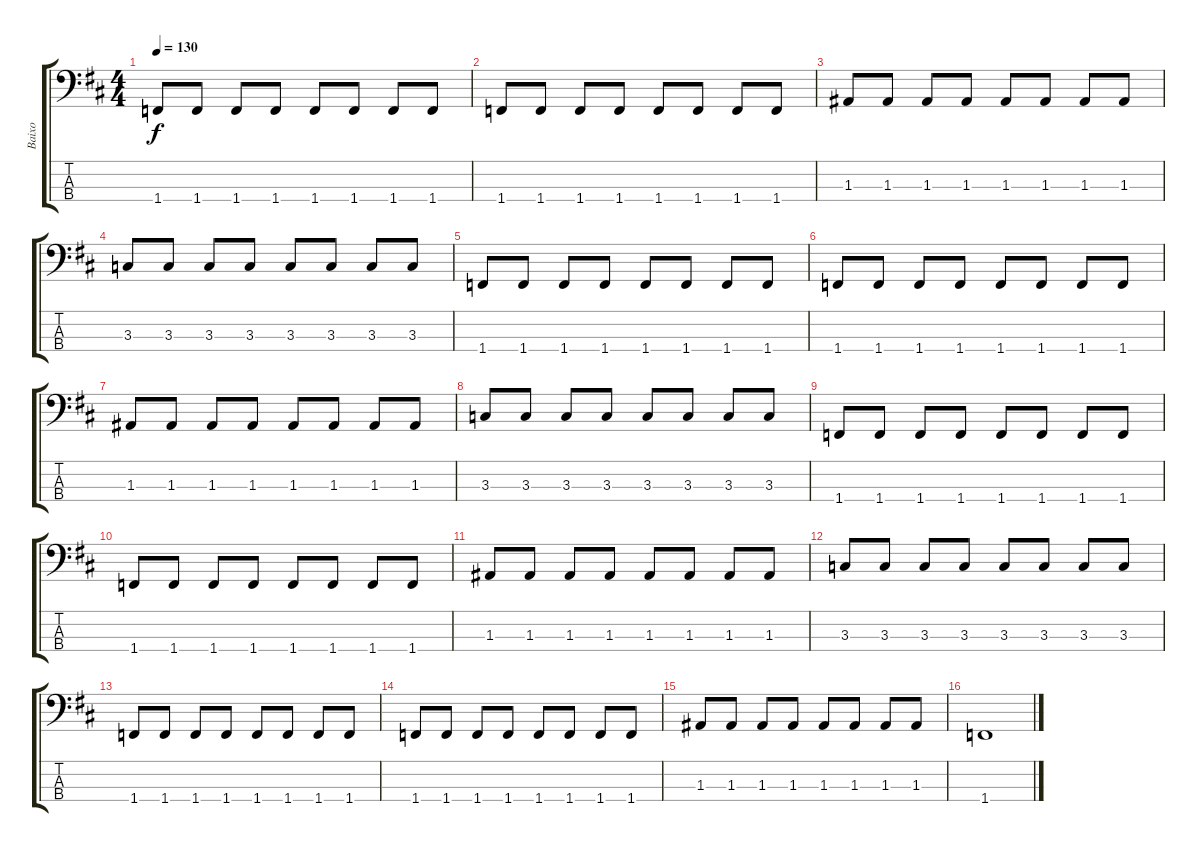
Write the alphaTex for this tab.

\track ("Baixo" "Baixo") {instrument electricbasspick}
\staff {score tabs}
\tuning (G2 D2 A1 E1) {hide}
\ts (4 4)
\tempo 130
\clef f4
\ks d
1.4.8{dy f} 1.4.8 1.4.8 1.4.8 1.4.8 1.4.8 1.4.8 1.4.8 |
1.4.8 1.4.8 1.4.8 1.4.8 1.4.8 1.4.8 1.4.8 1.4.8 |
1.3.8 1.3.8 1.3.8 1.3.8 1.3.8 1.3.8 1.3.8 1.3.8 |
3.3.8 3.3.8 3.3.8 3.3.8 3.3.8 3.3.8 3.3.8 3.3.8 |
1.4.8 1.4.8 1.4.8 1.4.8 1.4.8 1.4.8 1.4.8 1.4.8 |
1.4.8 1.4.8 1.4.8 1.4.8 1.4.8 1.4.8 1.4.8 1.4.8 |
1.3.8 1.3.8 1.3.8 1.3.8 1.3.8 1.3.8 1.3.8 1.3.8 |
3.3.8 3.3.8 3.3.8 3.3.8 3.3.8 3.3.8 3.3.8 3.3.8 |
1.4.8 1.4.8 1.4.8 1.4.8 1.4.8 1.4.8 1.4.8 1.4.8 |
1.4.8 1.4.8 1.4.8 1.4.8 1.4.8 1.4.8 1.4.8 1.4.8 |
1.3.8 1.3.8 1.3.8 1.3.8 1.3.8 1.3.8 1.3.8 1.3.8 |
3.3.8 3.3.8 3.3.8 3.3.8 3.3.8 3.3.8 3.3.8 3.3.8 |
1.4.8 1.4.8 1.4.8 1.4.8 1.4.8 1.4.8 1.4.8 1.4.8 |
1.4.8 1.4.8 1.4.8 1.4.8 1.4.8 1.4.8 1.4.8 1.4.8 |
1.3.8 1.3.8 1.3.8 1.3.8 1.3.8 1.3.8 1.3.8 1.3.8 |
1.4.1
